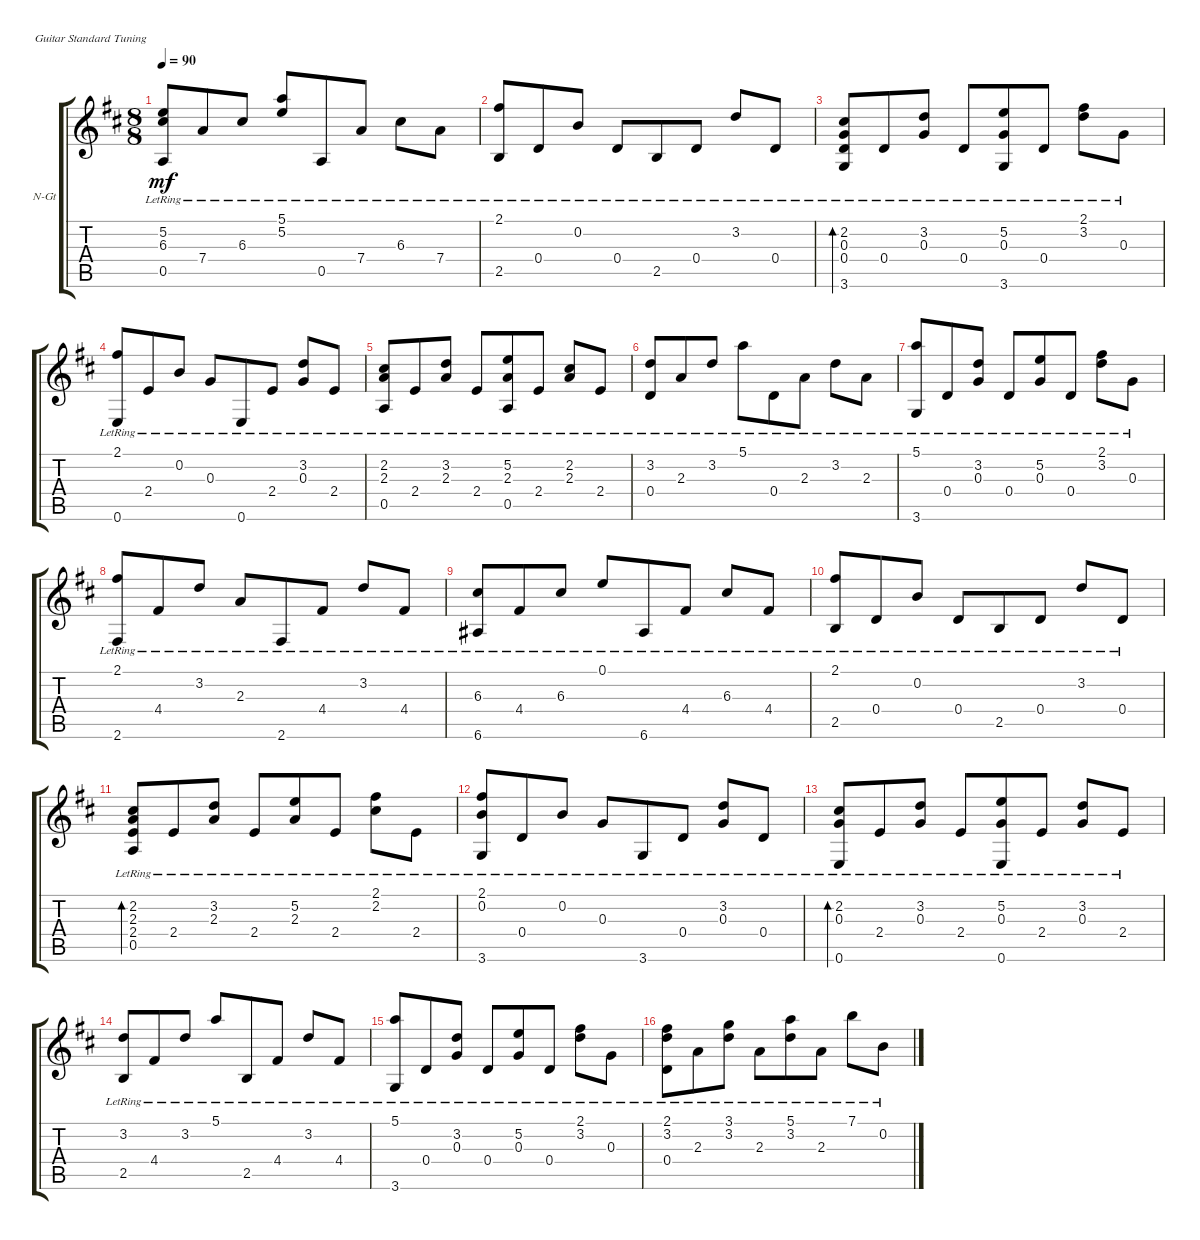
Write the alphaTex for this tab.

\defaultSystemsLayout 4
\bracketExtendMode groupsimilarinstruments
\firstSystemTrackNameOrientation horizontal
\otherSystemsTrackNameOrientation horizontal
\track ("Nylon Guitar" "N-Gt") {instrument acousticguitarnylon}
\staff {score tabs}
\tuning (E4 B3 G3 D3 A2 E2)
\ts (8 8)
\tempo 90
\clef g2
\ks bminor
(5.2{lr} 6.3{lr} 0.5{lr}).8{dy mf} 7.4{lr}.8 6.3{lr}.8 (5.2{lr} 5.1{lr}).8 0.5{lr}.8 7.4{lr}.8 6.3{lr}.8 7.4{lr}.8 |
(2.1{lr} 2.5{lr}).8 0.4{lr}.8 0.2{lr}.8 0.4{lr}.8 2.5{lr}.8 0.4{lr}.8 3.2{lr}.8 0.4{lr}.8 |
(3.6{lr} 0.4{lr} 0.3{lr} 2.2{lr}).8{bd 179} 0.4{lr}.8 (3.2{lr} 0.3{lr}).8 0.4{lr}.8 (5.2{lr} 0.3{lr} 3.6{lr}).8 0.4{lr}.8 (2.1{lr} 3.2{lr}).8 0.3{lr}.8 |
(0.6{lr} 2.1{lr}).8 2.4{lr}.8 0.2{lr}.8 0.3{lr}.8 0.6{lr}.8 2.4{lr}.8 (3.2{lr} 0.3{lr}).8 2.4{lr}.8 |
(0.5{lr} 2.3{lr} 2.2{lr}).8 2.4{lr}.8 (2.3{lr} 3.2{lr}).8 2.4{lr}.8 (2.3{lr} 5.2{lr} 0.5{lr}).8 2.4{lr}.8 (2.2{lr} 2.3{lr}).8 2.4{lr}.8 |
(3.2{lr} 0.4{lr}).8 2.3{lr}.8 3.2{lr}.8 5.1{lr}.8 0.4{lr}.8 2.3{lr}.8 3.2{lr}.8 2.3{lr}.8 |
(3.6{lr} 5.1{lr}).8 0.4{lr}.8 (0.3{lr} 3.2{lr}).8 0.4{lr}.8 (5.2{lr} 0.3{lr}).8 0.4{lr}.8 (2.1{lr} 3.2{lr}).8 0.3{lr}.8 |
(2.6{lr} 2.1{lr}).8 4.4{lr}.8 3.2{lr}.8 2.3{lr}.8 2.6{lr}.8 4.4{lr}.8 3.2{lr}.8 4.4{lr}.8 |
(6.6{lr} 6.3{lr}).8 4.4{lr}.8 6.3{lr}.8 0.1{lr}.8 6.6{lr}.8 4.4{lr}.8 6.3{lr}.8 4.4{lr}.8 |
(2.1{lr} 2.5{lr}).8 0.4{lr}.8 0.2{lr}.8 0.4{lr}.8 2.5{lr}.8 0.4{lr}.8 3.2{lr}.8 0.4{lr}.8 |
(0.5{lr} 2.4{lr} 2.3{lr} 2.2{lr}).8{bd 178} 2.4{lr}.8 (2.3{lr} 3.2{lr}).8 2.4{lr}.8 (2.3{lr} 5.2{lr}).8 2.4{lr}.8 (2.2{lr} 2.1{lr}).8 2.4{lr}.8 |
(3.6{lr} 2.1{lr} 0.2{lr}).8 0.4{lr}.8 0.2{lr}.8 0.3{lr}.8 3.6{lr}.8 0.4{lr}.8 (0.3{lr} 3.2{lr}).8 0.4{lr}.8 |
(0.6{lr} 2.2{lr} 0.3{lr}).8{bd 177} 2.4{lr}.8 (3.2{lr} 0.3{lr}).8 2.4{lr}.8 (5.2{lr} 0.3{lr} 0.6{lr}).8 2.4{lr}.8 (0.3{lr} 3.2{lr}).8 2.4{lr}.8 |
(2.5{lr} 3.2{lr}).8 4.4{lr}.8 3.2{lr}.8 5.1{lr}.8 2.5{lr}.8 4.4{lr}.8 3.2{lr}.8 4.4{lr}.8 |
(3.6{lr} 5.1{lr}).8 0.4{lr}.8 (0.3{lr} 3.2{lr}).8 0.4{lr}.8 (5.2{lr} 0.3{lr}).8 0.4{lr}.8 (2.1{lr} 3.2{lr}).8 0.3{lr}.8 |
(0.4{lr} 2.1{lr} 3.2{lr}).8 2.3{lr}.8 (3.1{lr} 3.2{lr}).8 2.3{lr}.8 (3.2{lr} 5.1{lr}).8 2.3{lr}.8 7.1{lr}.8 0.2{lr}.8
